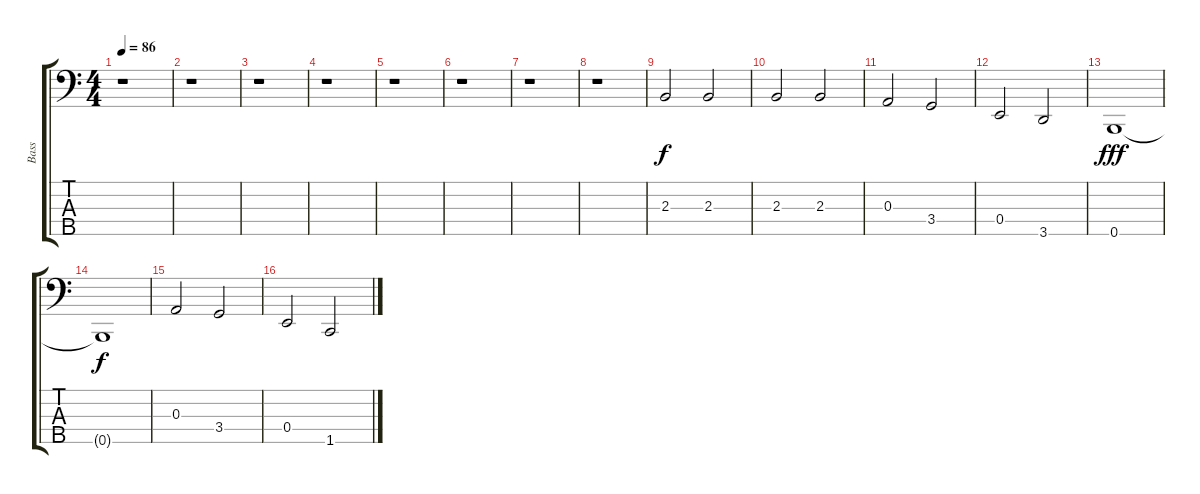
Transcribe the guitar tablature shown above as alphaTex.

\track ("Bass" "Bass") {instrument electricbassfinger}
\staff {score tabs}
\tuning (G2 D2 A1 E1 B0) {hide}
\ts (4 4)
\tempo 86
\clef f4
\ks c
r.1{dy f instrument electricbassfinger} |
r.1 |
r.1 |
r.1 |
r.1 |
r.1 |
r.1 |
r.1 |
2.3.2 2.3.2 |
2.3.2 2.3.2 |
0.3.2 3.4.2 |
0.4.2 3.5.2 |
0.5.1{dy fff} |
0.5{t}.1{dy f} |
0.3.2 3.4.2 |
0.4.2 1.5.2
